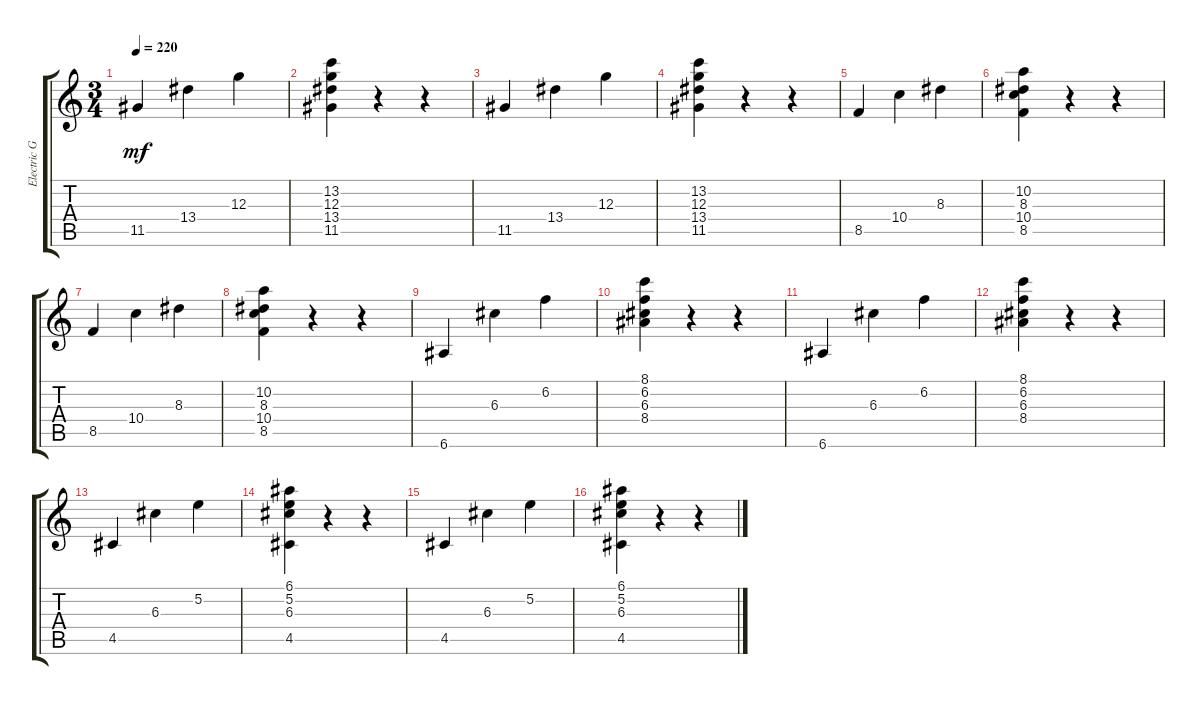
\track ("Electric Guitar" "Electric G") {instrument electricguitarclean}
\staff {score tabs}
\tuning (E4 B3 G3 D3 A2 E2) {hide}
\ts (3 4)
\tempo 220
\clef g2
\ks c
11.5.4{dy mf} 13.4.4 12.3.4 |
(13.2 12.3 13.4 11.5).4 r.4 r.4 |
11.5.4 13.4.4 12.3.4 |
(13.2 12.3 13.4 11.5).4 r.4 r.4 |
8.5.4 10.4.4 8.3.4 |
(10.2 8.3 10.4 8.5).4 r.4 r.4 |
8.5.4 10.4.4 8.3.4 |
(10.2 8.3 10.4 8.5).4 r.4 r.4 |
6.6.4 6.3.4 6.2.4 |
(8.1 6.2 6.3 8.4).4 r.4 r.4 |
6.6.4 6.3.4 6.2.4 |
(8.1 6.2 6.3 8.4).4 r.4 r.4 |
4.5.4 6.3.4 5.2.4 |
(6.1 5.2 6.3 4.5).4 r.4 r.4 |
4.5.4 6.3.4 5.2.4 |
(6.1 5.2 6.3 4.5).4 r.4 r.4
